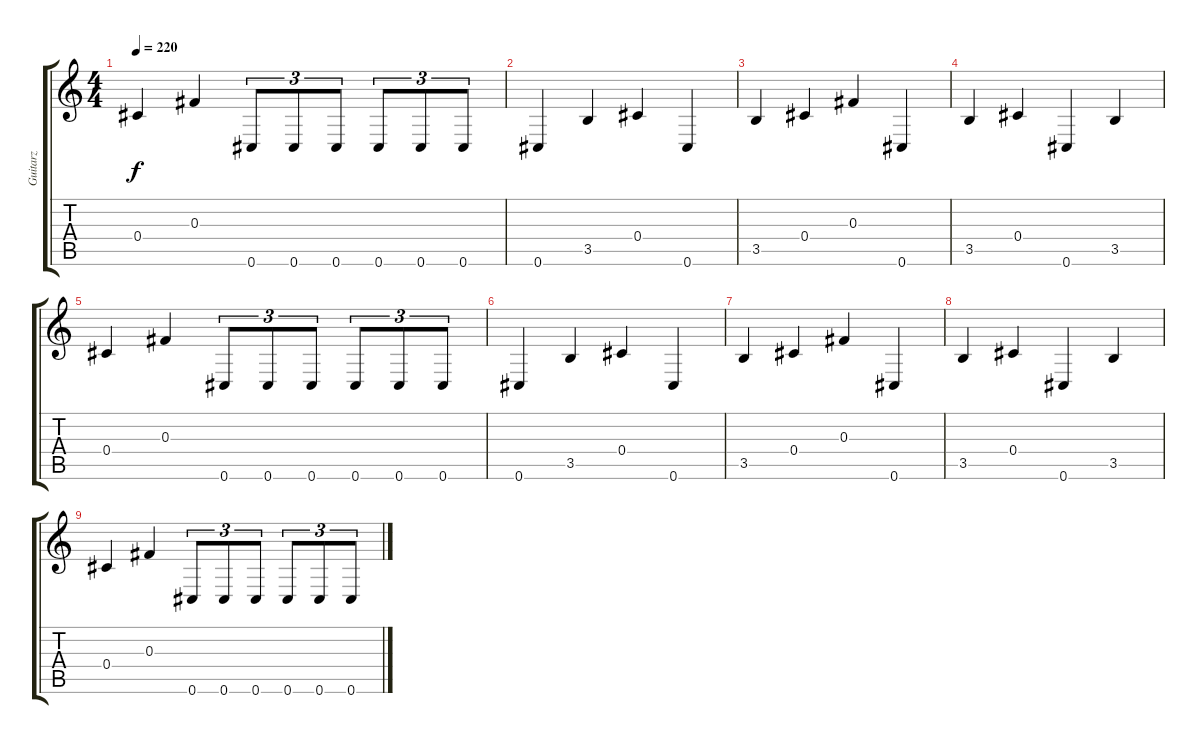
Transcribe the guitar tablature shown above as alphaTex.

\track ("Guitarz" "Guitarz") {instrument overdrivenguitar}
\staff {score tabs}
\tuning (Eb4 Bb3 Gb3 Db3 Ab2 Db2) {hide}
\ts (4 4)
\tempo 220
\clef g2
\ks c
0.4.4{dy f} 0.3.4 0.6.8{tu (3 2)} 0.6.8{tu (3 2)} 0.6.8{tu (3 2)} 0.6.8{tu (3 2)} 0.6.8{tu (3 2)} 0.6.8{tu (3 2)} |
0.6.4 3.5.4 0.4.4 0.6.4 |
3.5.4 0.4.4 0.3.4 0.6.4 |
3.5.4 0.4.4 0.6.4 3.5.4 |
0.4.4 0.3.4 0.6.8{tu (3 2)} 0.6.8{tu (3 2)} 0.6.8{tu (3 2)} 0.6.8{tu (3 2)} 0.6.8{tu (3 2)} 0.6.8{tu (3 2)} |
0.6.4 3.5.4 0.4.4 0.6.4 |
3.5.4 0.4.4 0.3.4 0.6.4 |
3.5.4 0.4.4 0.6.4 3.5.4 |
0.4.4 0.3.4 0.6.8{tu (3 2)} 0.6.8{tu (3 2)} 0.6.8{tu (3 2)} 0.6.8{tu (3 2)} 0.6.8{tu (3 2)} 0.6.8{tu (3 2)}
